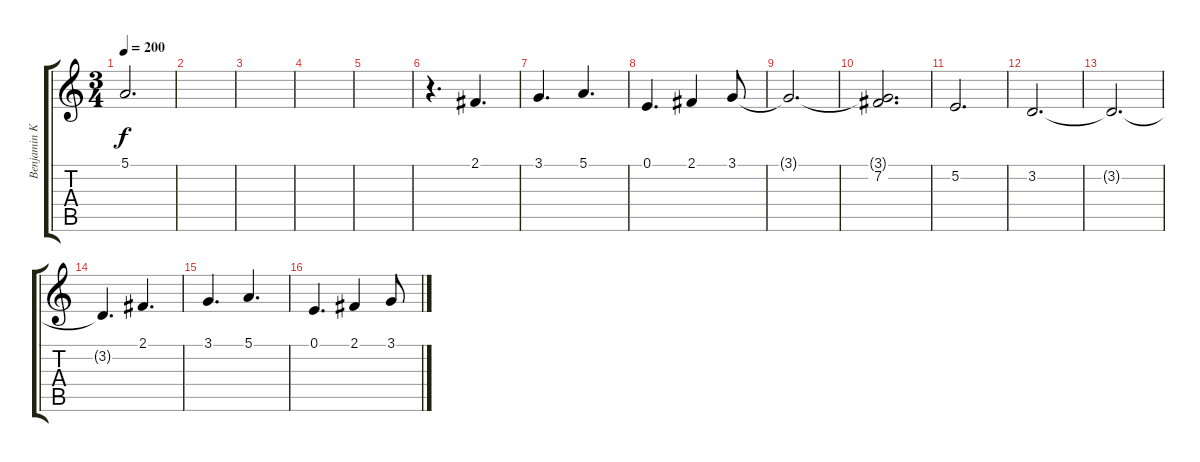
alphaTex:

\track ("Benjamin Kowalewicz" "Benjamin K") {instrument electricgrandpiano}
\staff {score tabs}
\tuning (E4 B3 G3 D3 A2 E2) {hide}
\ts (3 4)
\tempo 200
\clef g2
\ks c
5.1{t}.2{d dy f} |
|
|
|
|
r.4{d} 2.1.4{d} |
3.1.4{d} 5.1.4{d} |
0.1.4{d} 2.1.4 3.1.8 |
3.1{t}.2{d} |
(3.1{t} 7.2).2{d} |
5.2.2{d} |
3.2.2{d} |
3.2{t}.2{d} |
3.2{t}.4{d} 2.1.4{d} |
3.1.4{d} 5.1.4{d} |
0.1.4{d} 2.1.4 3.1.8
